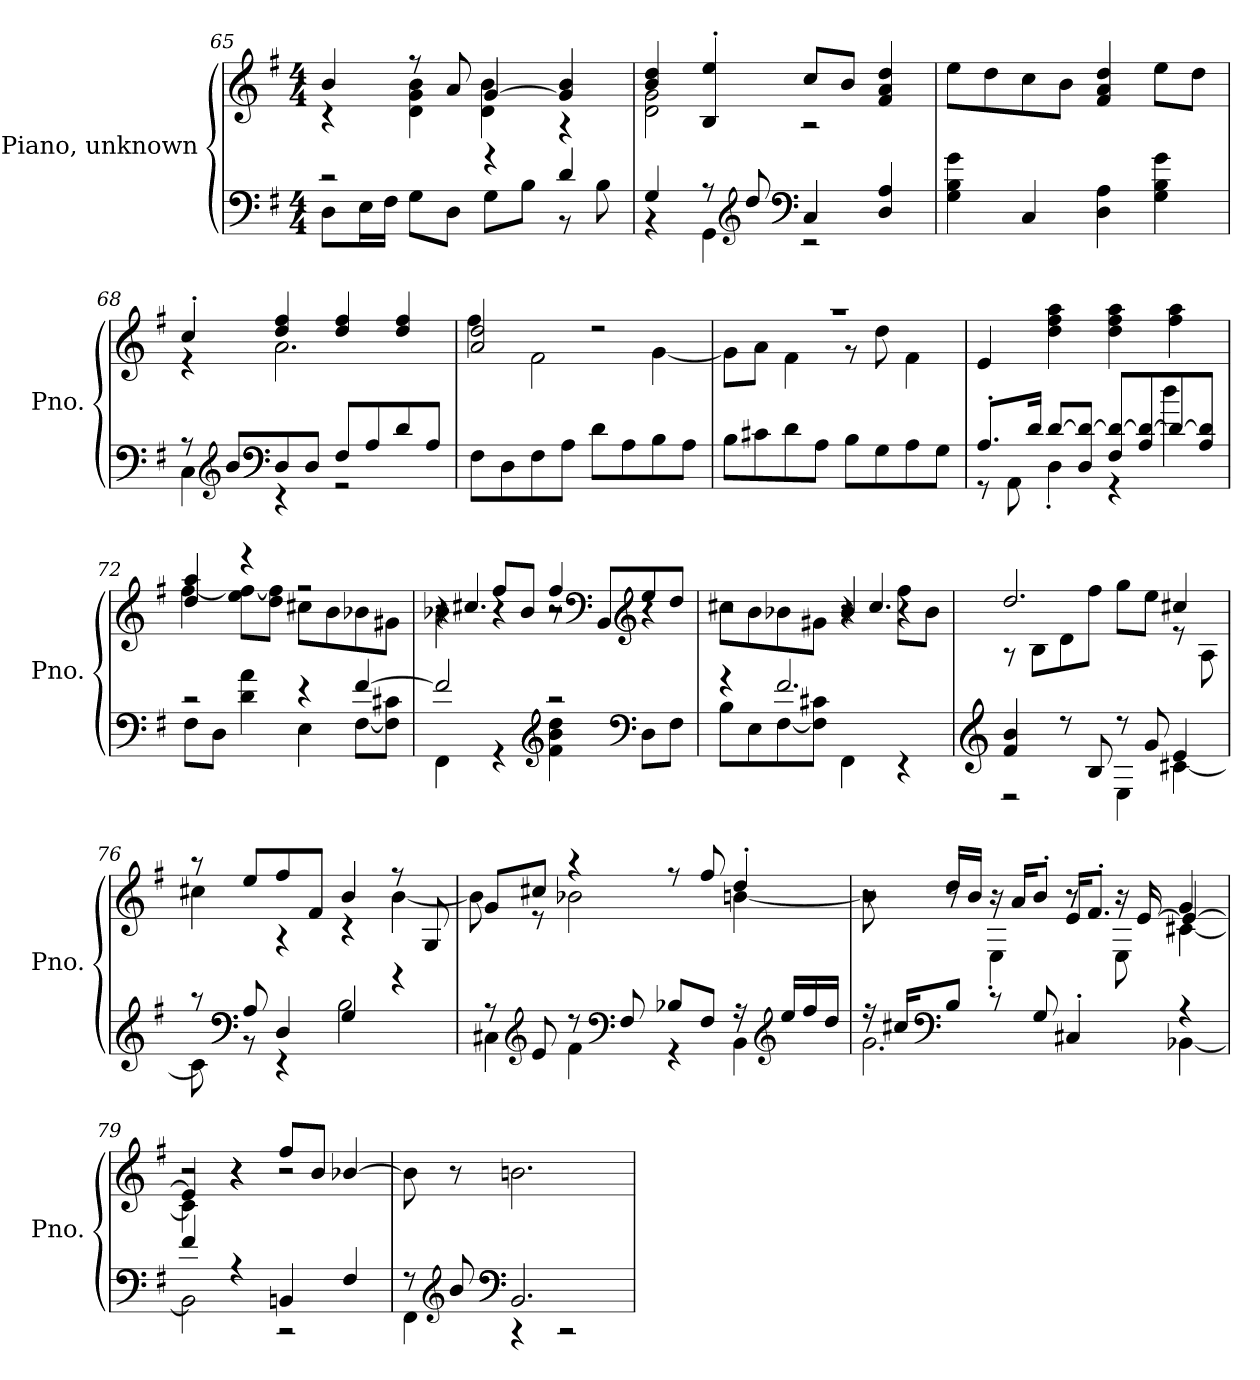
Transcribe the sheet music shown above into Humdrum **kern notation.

**kern	**kern
*part1	*part1
*staff2	*staff1
*I"Piano, unknown	*
*I'Pno.	*
!!LO:LB:g=z
*clefF4	*clefG2
*k[f#]	*k[f#]
*M4/4	*M4/4
=65	=65
*^	*^
2r	8D\L	4b/	4r
.	16E\L	.	.
.	16F#\JJ	.	.
.	8G\L	8r	4d\ 4g\ 4b\
.	8D\J	8a/	.
4r	8G\L	[4g/	4d\ 4b\
.	8B\J	.	.
4d/	8r	4g/] 4b/	4r
.	8B\	.	.
=66	=66	=66	=66
4G/	4r	4b/ 4dd/	2d\ 2g\
8r	4GG\	4B/' 4ee/'	.
*clefG2	*	*	*
8dd/	.	.	.
*clefF4	*	*	*
4C/	2r	8cc/L	2r
.	.	8b/J	.
4D/ 4A/	.	4f#/ 4a/ 4dd/	.
*v	*v	*	*
*	*v	*v
=67	=67
4G\ 4B\ 4g\	8ee\L
.	8dd\
4C/	8cc\
.	8b\J
4D\ 4A\	4f#/ 4a/ 4dd/
4G\ 4B\ 4g\	8ee\L
.	8dd\J
=68	=68
*^	*^
8r	4C\	4cc'/	4r
*clefG2	*	*	*
8b/L	.	.	.
*clefF4	*	*	*
8D/	4r	4dd/ 4ff#/	2.a\
8D/J	.	.	.
8F#/L	2r	4dd/ 4ff#/	.
8A/	.	.	.
8d/	.	4dd/ 4ff#/	.
8A/J	.	.	.
*v	*v	*	*
!!LO:LB:g=z	!!
=69	=69	=69
8F#\L	2a/ 2dd/	4ff#\
8D\	.	.
8F#\	.	2f#\
8A\J	.	.
8d\L	2r	.
8A\	.	.
8B\	.	[4g\
8A\J	.	.
=70	=70	=70
8B\L	1r	8g\L]
8c#X\	.	8a\J
8d\	.	4f#\
8A\J	.	.
8B\L	.	8r
8G\	.	8dd\
8A\	.	4f#\
8G\J	.	.
*	*v	*v
=71	=71
*^	*
8.A'/L	8r	4e/
.	8AA\	.
16d/Jk	.	.
[8d/L	4D'\	4dd\ 4ff#\ 4aa\
8D/ 8d/_J	.	.
8F#/ 8d/_L	4r	4dd\ 4ff#\ 4aa\
8A/ 8d/_	.	.
8d/_	4dd\	4ff#\ 4aa\
8A/ 8d/]J	.	.
=72	=72	=72
*	*	*^
2r	8F#\L	4dd/ 4aa/	[4ff#\
.	8D\J	.	.
.	4d\ 4a\	4r	8ee\ 8ff#\_L
.	.	.	8dd\ 8ff#\]J
4r	4E\	2r	8cc#X\L
.	.	.	8b\
[4f#/	[8F#\L	.	8b-X\
.	8F#\] 8c#X\J	.	8g#X\J
!!LO:PB:g=z
=73	=73	=73	=73
*	*	*	*^
2f#/]	4FF#\	8r	4b-X\	4r
.	.	4.cc#X/	.	.
.	4r	.	4r	8ff#/L
.	.	.	.	8b-/J
*clefG2	*	*	*	*
2r	4f#\ 4b\ 4dd\	4ff#/	2r	8r
*	*	*clefF4	*	*
.	.	.	.	8BB/L
*clefF4	*	*clefG2	*	*
.	8D\L	4r	.	8ee/
.	8F#\J	.	.	8dd/J
=74	=74	=74	=74	=74
4r	8B\L	2r	8cc#X\L	2r
.	8E\	.	8b\	.
2.f#/	[8F#\	.	8b-X\	.
.	8F#\] 8c#X\J	.	8g#X\J	.
.	4FF#\	8r	4r	4b-/
.	.	4.cc#/	.	.
.	4r	.	8ff#\L	4r
.	.	.	8b-\J	.
*	*	*v	*v	*v
=75	=75	=75
*clefG2	*	*
*	*	*^
4f#/ 4b/	2r	2.dd/	8r
.	.	.	8B\L
8r	.	.	8d\
8B/	.	.	8ff#\J
8r	4E\	.	8gg\L
8g/	.	.	8ee\J
4e/	[4c#X\	4cc#X/	8r
.	.	.	8A\
!!LO:LB:g=z	!!
=76	=76	=76	=76
8r	8c#\]	8r	4cc#X\
*clefF4	*	*	*
8A/	8r	8ee/L	.
4D/	4r	8ff#/	4r
.	.	8f#/J	.
4G/	2B\	4b/	4r
4r	.	8r	[4b\
.	.	8G/	.
=77	=77	=77	=77
8r	4C#X\	8g/L	8b\]
*clefG2	*	*	*
8e/	.	8cc#X/J	8r
8r	4f#\	4r	2b-X\
*clefF4	*	*	*
8F#/	.	.	.
8B-X/L	4r	8r	.
8F#/J	.	8ff#/	.
16r	4BB\	4dd'/	[4bn\
*clefG2	*	*	*
16ee/LL	.	.	.
16ff#/	.	.	.
16dd/JJ	.	.	.
!!LO:LB:g=z
=78	=78	=78	=78
*	*	*	*^
16r	2.g\	8r	8b\]	2r
16cc#X/KL	.	.	.	.
*clefF4	*	*	*	*
8B/J	.	16dd/LL	8r	.
.	.	16b/JJ	.	.
8r	.	16r	4E'\	.
.	.	16a/KL	.	.
8G/	.	8b'/J	.	.
4C#X'/	.	16e/KL	8r	8r
.	.	8.f#'/J	.	.
.	.	.	8E\	16r
.	.	.	.	[16e/
4r	[4BB-X\	4g/	[4c#X\	4e/_
=79	=79	=79	=79	=79
4f#/	2BB-\]	2r	4c#\]	4e/]
4r	.	.	4r	4r
4BBn/	2r	8ff#/L	2r	2r
.	.	8b/J	.	.
4F#/	.	[4b-X/	.	.
*	*	*v	*v	*v
=80	=80	=80
8r	4FF#\	8b-\]
*clefG2	*	*
8b/	.	8r
*clefF4	*	*
2.BB/	4r	2.bn\
.	2r	.
*v	*v	*
=	=
*-	*-
